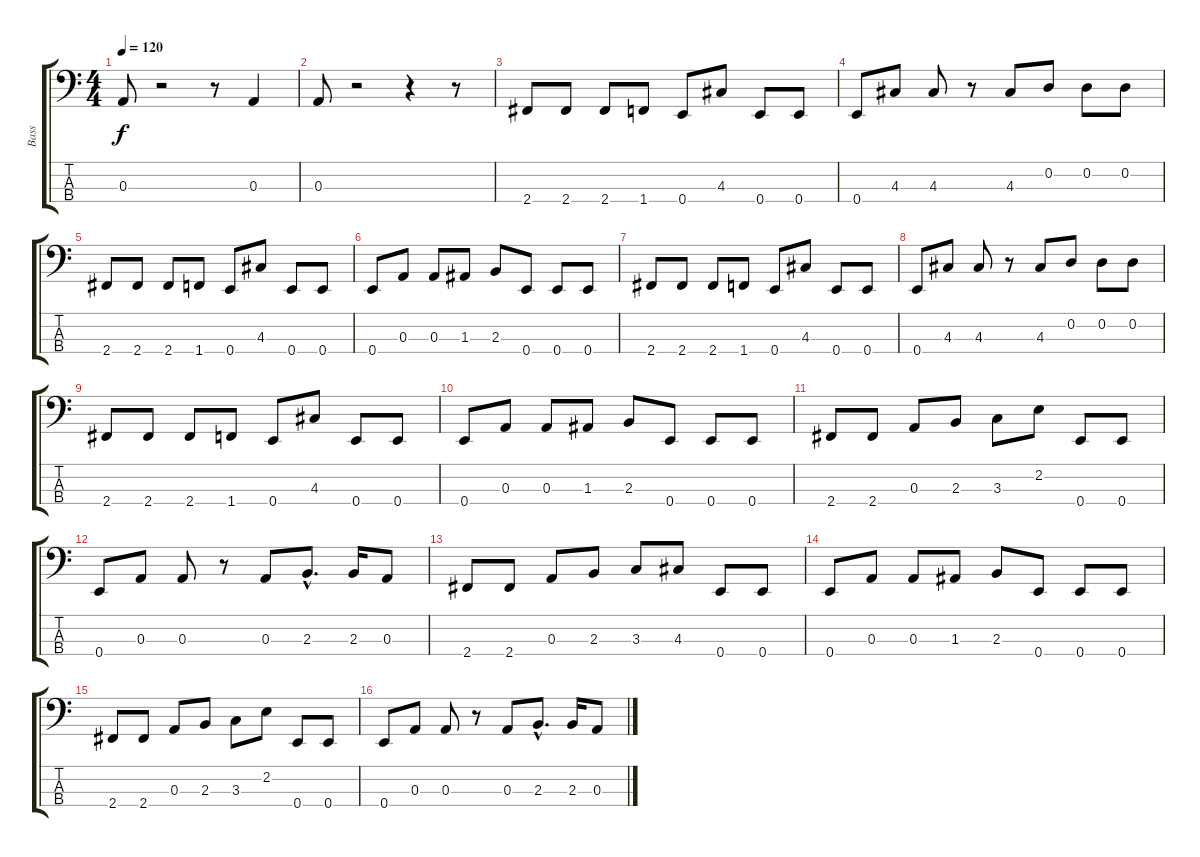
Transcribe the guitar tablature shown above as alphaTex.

\track ("Bass" "Bass") {instrument electricbassfinger}
\staff {score tabs}
\tuning (G2 D2 A1 E1) {hide}
\ts (4 4)
\tempo 120
\clef f4
\ks c
0.3.8{dy f} r.2 r.8 0.3.4 |
0.3.8 r.2 r.4 r.8 |
2.4.8 2.4.8 2.4.8 1.4.8 0.4.8 4.3.8 0.4.8 0.4.8 |
0.4.8 4.3.8 4.3.8 r.8 4.3.8 0.2.8 0.2.8 0.2.8 |
2.4.8 2.4.8 2.4.8 1.4.8 0.4.8 4.3.8 0.4.8 0.4.8 |
0.4.8 0.3.8 0.3.8 1.3.8 2.3.8 0.4.8 0.4.8 0.4.8 |
2.4.8 2.4.8 2.4.8 1.4.8 0.4.8 4.3.8 0.4.8 0.4.8 |
0.4.8 4.3.8 4.3.8 r.8 4.3.8 0.2.8 0.2.8 0.2.8 |
2.4.8 2.4.8 2.4.8 1.4.8 0.4.8 4.3.8 0.4.8 0.4.8 |
0.4.8 0.3.8 0.3.8 1.3.8 2.3.8 0.4.8 0.4.8 0.4.8 |
2.4.8 2.4.8 0.3.8 2.3.8 3.3.8 2.2.8 0.4.8 0.4.8 |
0.4.8 0.3.8 0.3.8 r.8 0.3.8 2.3{hac}.8{d} 2.3.16 0.3.8 |
2.4.8 2.4.8 0.3.8 2.3.8 3.3.8 4.3.8 0.4.8 0.4.8 |
0.4.8 0.3.8 0.3.8 1.3.8 2.3.8 0.4.8 0.4.8 0.4.8 |
2.4.8 2.4.8 0.3.8 2.3.8 3.3.8 2.2.8 0.4.8 0.4.8 |
0.4.8 0.3.8 0.3.8 r.8 0.3.8 2.3{hac}.8{d} 2.3.16 0.3.8
